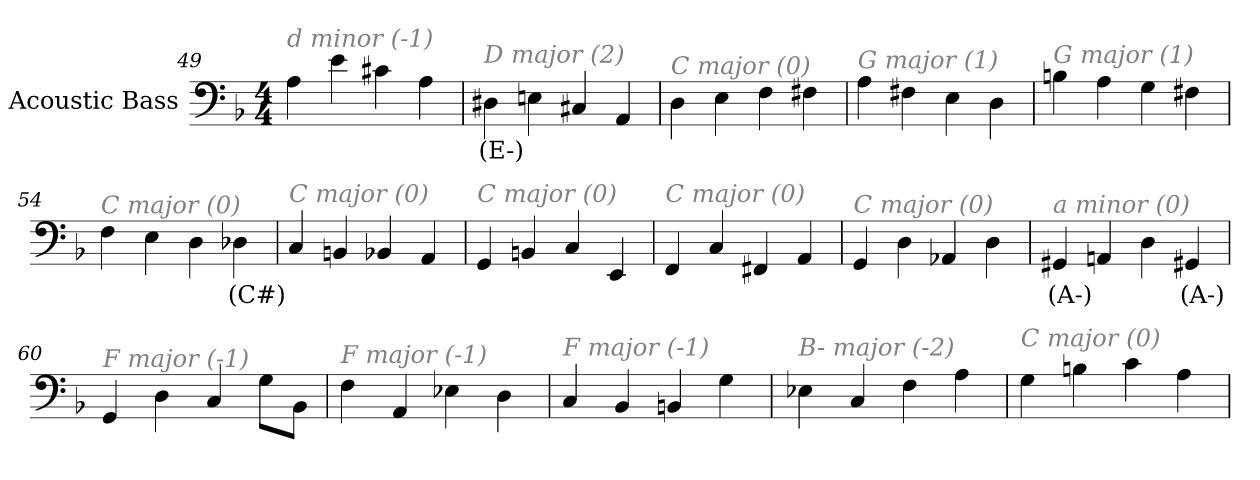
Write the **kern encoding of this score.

**kern	**text
*part1	*part1
*staff1	*staff1
*I"Acoustic Bass	*
*clefF4	*
*ITrd7c12	*
*k[b-]	*
*F:	*
*M4/4	*
=49	=49
!LO:TX:i:color=#808080:t=d minor (-1)	!
4AA	.
4E	.
4C#X	.
4AA	.
=50	=50
!LO:TX:i:color=#808080:t=D major (2)	!
4DD#Xi	(E-)
4EEn	.
4CC#X	.
4AAA	.
=51	=51
!LO:TX:i:color=#808080:t=C major (0)	!
4DD	.
4EE	.
4FF	.
4FF#X	.
=52	=52
!LO:TX:i:color=#808080:t=G major (1)	!
4AA	.
4FF#X	.
4EE	.
4DD	.
=53	=53
!LO:TX:i:color=#808080:t=G major (1)	!
4BBn	.
4AA	.
4GG	.
4FF#X	.
=54	=54
!LO:TX:i:color=#808080:t=C major (0)	!
4FF	.
4EE	.
4DD	.
4DD-Xi	(C#)
=55	=55
!LO:TX:i:color=#808080:t=C major (0)	!
4CC	.
4BBBn	.
4BBB-X	.
4AAA	.
=56	=56
!LO:TX:i:color=#808080:t=C major (0)	!
4GGG	.
4BBBn	.
4CC	.
4EEE	.
=57	=57
!LO:TX:i:color=#808080:t=C major (0)	!
4FFF	.
4CC	.
4FFF#X	.
4AAA	.
=58	=58
!LO:TX:i:color=#808080:t=C major (0)	!
4GGG	.
4DD	.
4AAA-X	.
4DD	.
=59	=59
!LO:TX:i:color=#808080:t=a minor (0)	!
4GGG#Xi	(A-)
4AAAn	.
4DD	.
4GGG#Xi	(A-)
=60	=60
!LO:TX:i:color=#808080:t=F major (-1)	!
4GGG	.
4DD	.
4CC	.
8GGL	.
8BBB-J	.
=61	=61
!LO:TX:i:color=#808080:t=F major (-1)	!
4FF	.
4AAA	.
4EE-X	.
4DD	.
=62	=62
!LO:TX:i:color=#808080:t=F major (-1)	!
4CC	.
4BBB-	.
4BBBn	.
4GG	.
=63	=63
!LO:TX:i:color=#808080:t=B- major (-2)	!
4EE-X	.
4CC	.
4FF	.
4AA	.
=64	=64
!LO:TX:i:color=#808080:t=C major (0)	!
4GG	.
4BBn	.
4C	.
4AA	.
=	=
*-	*-
